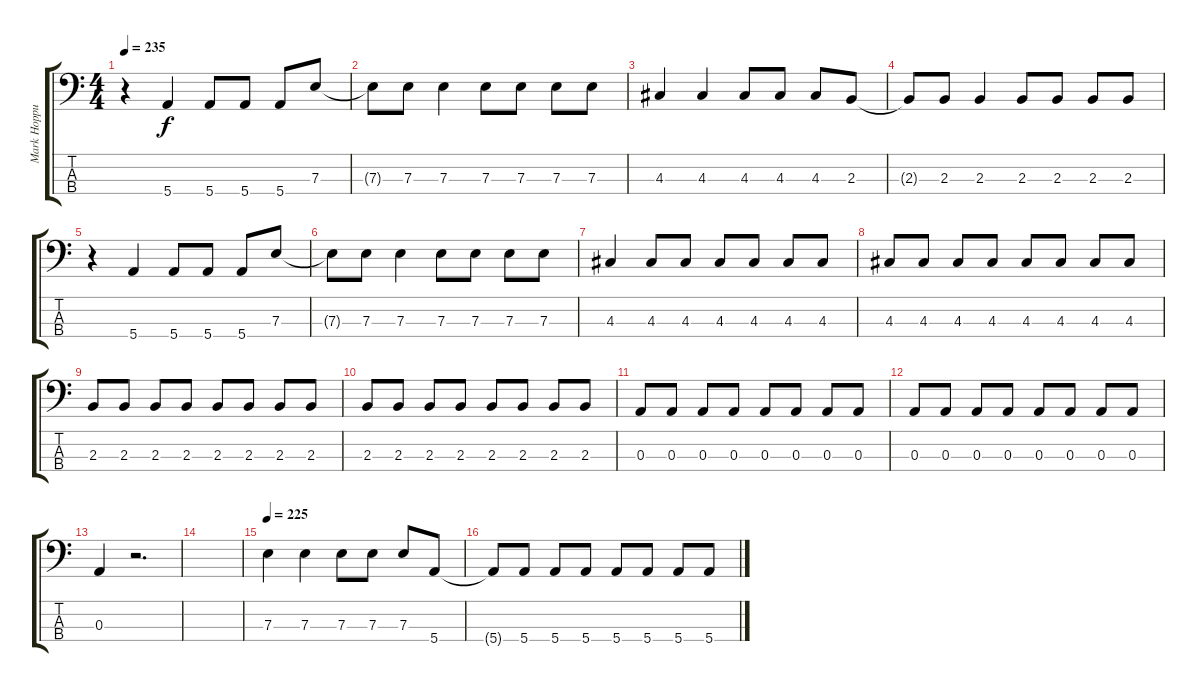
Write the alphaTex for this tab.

\track ("Mark Hoppus - Bass/Baixo" "Mark Hoppu") {instrument electricbasspick}
\staff {score tabs}
\tuning (G2 D2 A1 E1) {hide}
\ts (4 4)
\tempo 235
\clef f4
\ks c
r.4{dy f} 5.4.4 5.4.8 5.4.8 5.4.8 7.3.8 |
7.3{t}.8 7.3.8 7.3.4 7.3.8 7.3.8 7.3.8 7.3.8 |
4.3.4 4.3.4 4.3.8 4.3.8 4.3.8 2.3.8 |
2.3{t}.8 2.3.8 2.3.4 2.3.8 2.3.8 2.3.8 2.3.8 |
r.4 5.4.4 5.4.8 5.4.8 5.4.8 7.3.8 |
7.3{t}.8 7.3.8 7.3.4 7.3.8 7.3.8 7.3.8 7.3.8 |
4.3.4 4.3.8 4.3.8 4.3.8 4.3.8 4.3.8 4.3.8 |
4.3.8 4.3.8 4.3.8 4.3.8 4.3.8 4.3.8 4.3.8 4.3.8 |
2.3.8 2.3.8 2.3.8 2.3.8 2.3.8 2.3.8 2.3.8 2.3.8 |
2.3.8 2.3.8 2.3.8 2.3.8 2.3.8 2.3.8 2.3.8 2.3.8 |
0.3.8 0.3.8 0.3.8 0.3.8 0.3.8 0.3.8 0.3.8 0.3.8 |
0.3.8 0.3.8 0.3.8 0.3.8 0.3.8 0.3.8 0.3.8 0.3.8 |
0.3.4 r.2{d} |
|
\tempo 225
7.3.4 7.3.4 7.3.8 7.3.8 7.3.8 5.4.8 |
5.4{t}.8 5.4.8 5.4.8 5.4.8 5.4.8 5.4.8 5.4.8 5.4.8
